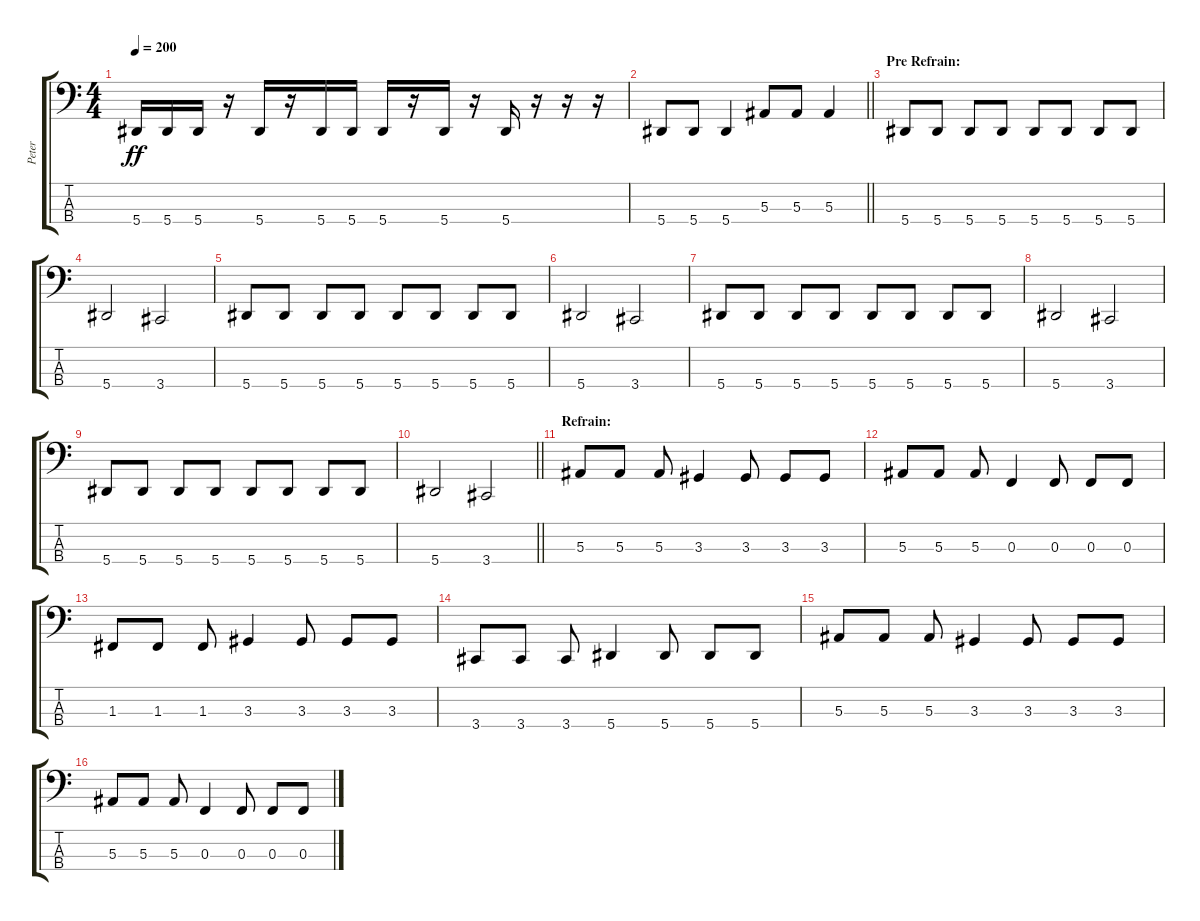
\track ("Peter" "Peter") {instrument electricbassfinger}
\staff {score tabs}
\tuning (Eb2 Bb1 F1 Bb0) {hide}
\ts (4 4)
\tempo 200
\clef f4
\ks c
5.4.16{dy ff} 5.4.16 5.4.16 r.16 5.4.16 r.16 5.4.16 5.4.16 5.4.16 r.16 5.4.16 r.16 5.4.16 r.16 r.16 r.16 |
\barLineRight lightlight
5.4.8 5.4.8 5.4.4 5.3.8 5.3.8 5.3.4 |
\section ("" "Pre Refrain:")
5.4.8 5.4.8 5.4.8 5.4.8 5.4.8 5.4.8 5.4.8 5.4.8 |
5.4.2 3.4.2 |
5.4.8 5.4.8 5.4.8 5.4.8 5.4.8 5.4.8 5.4.8 5.4.8 |
5.4.2 3.4.2 |
5.4.8 5.4.8 5.4.8 5.4.8 5.4.8 5.4.8 5.4.8 5.4.8 |
5.4.2 3.4.2 |
5.4.8 5.4.8 5.4.8 5.4.8 5.4.8 5.4.8 5.4.8 5.4.8 |
\barLineRight lightlight
5.4.2 3.4.2 |
\section ("" "Refrain:")
5.3.8 5.3.8 5.3.8 3.3.4 3.3.8 3.3.8 3.3.8 |
5.3.8 5.3.8 5.3.8 0.3.4 0.3.8 0.3.8 0.3.8 |
1.3.8 1.3.8 1.3.8 3.3.4 3.3.8 3.3.8 3.3.8 |
3.4.8 3.4.8 3.4.8 5.4.4 5.4.8 5.4.8 5.4.8 |
5.3.8 5.3.8 5.3.8 3.3.4 3.3.8 3.3.8 3.3.8 |
5.3.8 5.3.8 5.3.8 0.3.4 0.3.8 0.3.8 0.3.8
